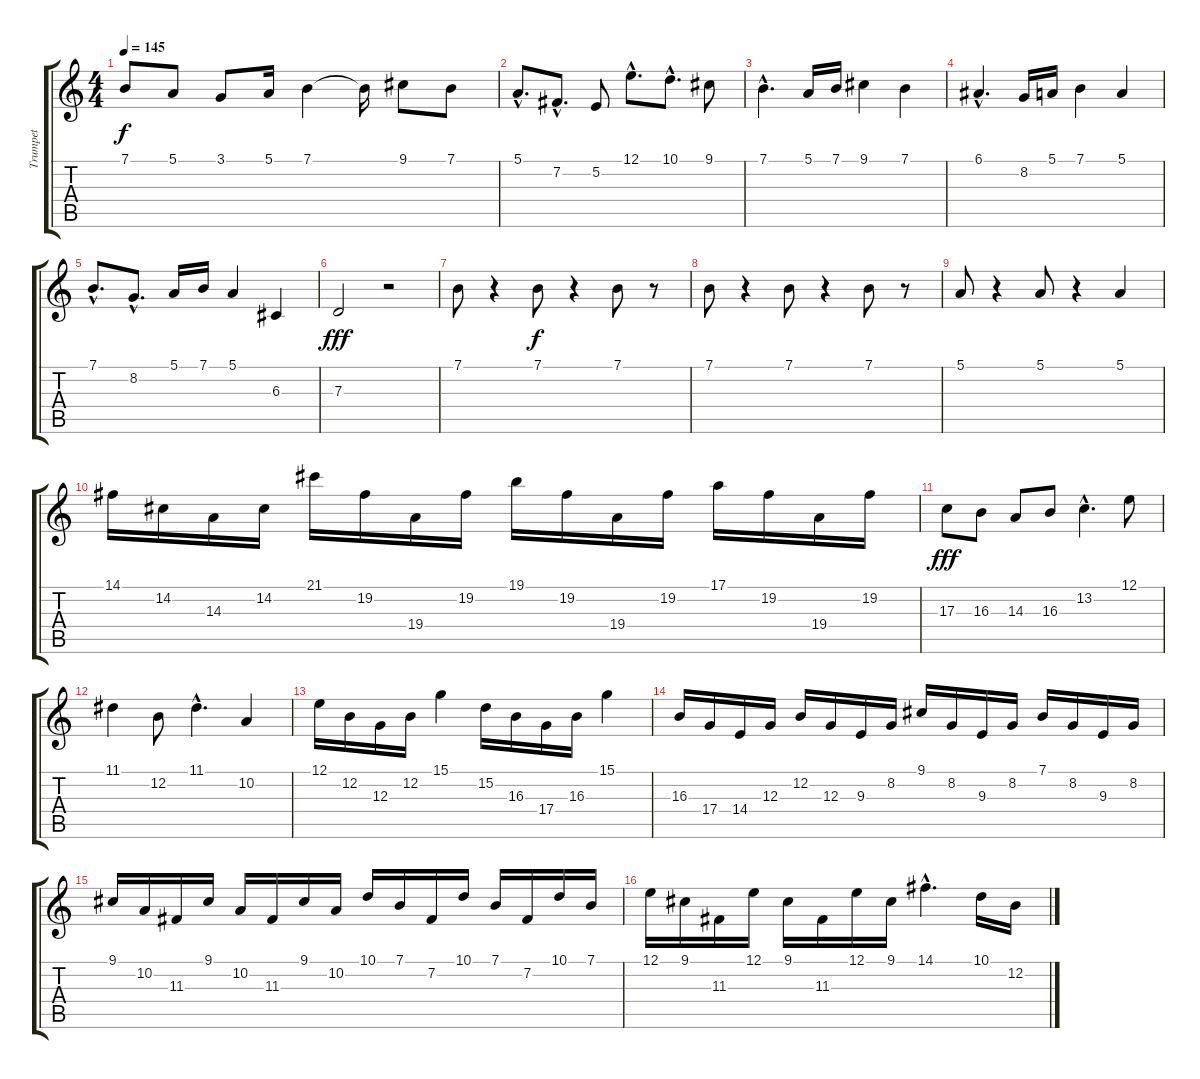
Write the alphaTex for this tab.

\track ("Trumpet" "Trumpet") {instrument trumpet}
\staff {score tabs}
\tuning (E4 B3 G3 D3 A2 E2) {hide}
\ts (4 4)
\tempo 145
\clef g2
\ks c
7.1.8{dy f} 5.1.8 3.1.8 5.1.16 7.1.4 7.1{t}.16 9.1.8 7.1.8 |
5.1{hac}.8{d} 7.2{hac}.8{d} 5.2.8 12.1{hac}.8{d} 10.1{hac}.8{d} 9.1.8 |
7.1{hac}.4{d} 5.1.16 7.1.16 9.1.4 7.1.4 |
6.1{hac}.4{d} 8.2.16 5.1.16 7.1.4 5.1.4 |
7.1{hac}.8{d} 8.2{hac}.8{d} 5.1.16 7.1.16 5.1.4 6.3.4 |
7.3.2{dy fff} r.2 |
7.1.8 r.4 7.1.8{dy f} r.4 7.1.8 r.8 |
7.1.8 r.4 7.1.8 r.4 7.1.8 r.8 |
5.1.8 r.4 5.1.8 r.4 5.1.4 |
14.1.16 14.2.16 14.3.16 14.2.16 21.1.16 19.2.16 19.4.16 19.2.16 19.1.16 19.2.16 19.4.16 19.2.16 17.1.16 19.2.16 19.4.16 19.2.16 |
17.3.8{dy fff} 16.3.8 14.3.8 16.3.8 13.2{hac}.4{d} 12.1.8 |
11.1.4 12.2.8 11.1{hac}.4{d} 10.2.4 |
12.1.16 12.2.16 12.3.16 12.2.16 15.1.4 15.2.16 16.3.16 17.4.16 16.3.16 15.1.4 |
16.3.16 17.4.16 14.4.16 12.3.16 12.2.16 12.3.16 9.3.16 8.2.16 9.1.16 8.2.16 9.3.16 8.2.16 7.1.16 8.2.16 9.3.16 8.2.16 |
9.1.16 10.2.16 11.3.16 9.1.16 10.2.16 11.3.16 9.1.16 10.2.16 10.1.16 7.1.16 7.2.16 10.1.16 7.1.16 7.2.16 10.1.16 7.1.16 |
12.1.16 9.1.16 11.3.16 12.1.16 9.1.16 11.3.16 12.1.16 9.1.16 14.1{hac}.4{d} 10.1.16 12.2.16
